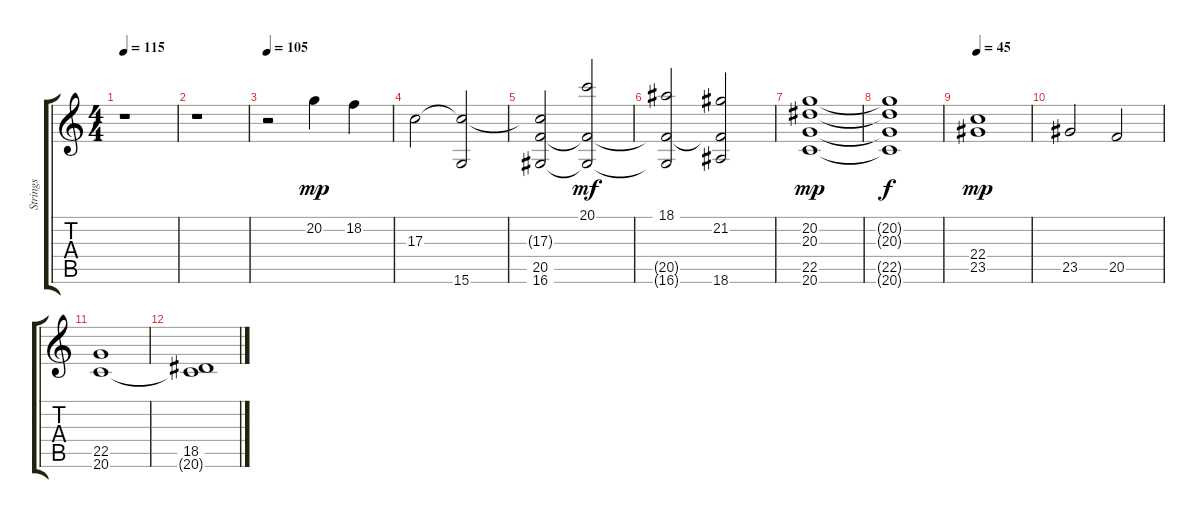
\track ("Strings" "Strings") {instrument stringensemble1}
\staff {score tabs}
\tuning (E4 B3 G3 D3 A2 E2) {hide}
\ts (4 4)
\tempo 115
\clef g2
\ks c
r.1{dy f} |
r.1 |
\tempo 105
r.2 20.2.4{dy mp} 18.2.4 |
17.3.2 (17.3{t} 15.6).2 |
(17.3{t} 20.5 16.6).2 (20.1 20.5{t} 16.6{t}).2{dy mf} |
(18.1 20.5{t} 16.6{t}).2 (21.2 20.5{t} 18.6).2 |
(20.2 20.3 22.5 20.6).1{dy mp} |
(20.2{t} 20.3{t} 22.5{t} 20.6{t}).1{dy f} |
\tempo 45
(22.4 23.5).1{dy mp} |
23.5.2 20.5.2 |
(22.5 20.6).1 |
(18.5 20.6{t}).1{volume 0}
